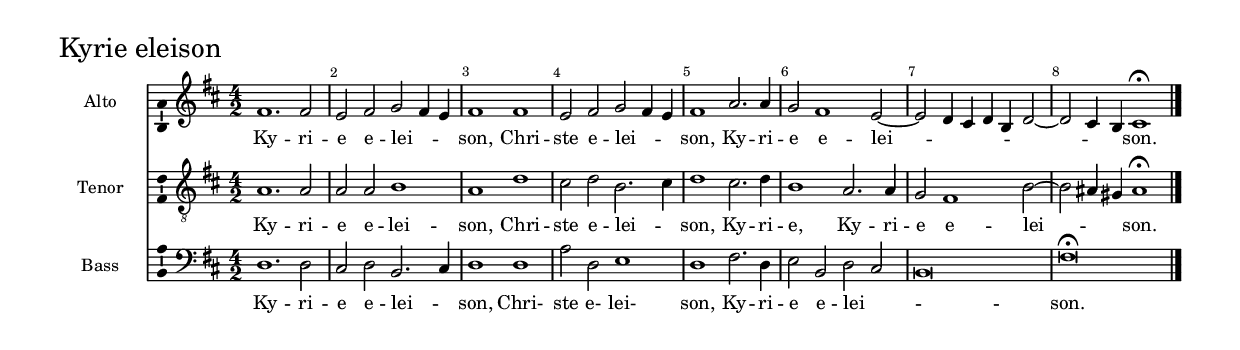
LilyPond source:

\version "2.18.2"

\include "common.ly"

kyrieAltoNotes =  \relative fis' {
  % Permit first bar number to be printed
  \bar ""

  \clef "treble" \key d \major \numericTimeSignature
  \time 4/2 
    fis1. fis2 | % 2
    e2 fis2 g2 fis4 e4 | % 3
    fis1 fis1 | % 4
    e2 fis2 g2 fis4 e4 | % 5
    fis1 a2. a4 | % 6
    g2 fis1 e2 ~ | % 7
    e2 d4 cis4 d4 b4 d2 ~ | % 8
    d2 cis4 b4 cis1 ^\fermata \bar "|."
    | % 9
}

kyrieAltoLyrics = \lyricmode { 
    Ky -- ri -- e e -- lei -- _ _ "son," 
    Chri -- ste e -- lei -- _ _ "son," 
    Ky -- ri -- e e -- lei -- _ _ _ _ _ _ _ "son." 
}

kyrieTenorNotes =  \relative a {
    \clef "treble_8" \key d \major \numericTimeSignature
    \time 4/2 a1. a2
    | % 2
    a2 a2 b1 | % 3
    a1 d1 | % 4
    cis2 d2 b2. cis4 | % 5
    d1 cis2. d4 | % 6
    b1 a2. a4 | % 7
    g2 fis1 b2 ~ | % 8
    b2 ais4 gis4 ais1 ^\fermata \bar "|."
}

kyrieTenorLyrics = \lyricmode { 
    Ky -- ri -- e e -- lei -- son, 
    Chri -- ste e -- lei -- _ son,
    Ky -- ri -- e,
    Ky -- ri -- e e -- lei --  _ _ son. 
}

kyrieBassNotes =  \relative d {
    \clef "bass" \key d \major \numericTimeSignature\time 4/2 
    d1. d2 | % 2
    cis2 d2 b2. cis4 | % 3
    d1 d1 | % 4
    a'2 d,2 e1 | % 5
    d1 fis2. d4 | % 6
    e2 b2 d2 cis2 | % 7
    b\breve | % 8
    fis'\breve ^\fermata \bar "|."
}

kyrieBassLyrics = \lyricmode { 
    Ky -- ri -- e e -- lei -- _ son,
    Chri- ste e- lei- son, 
    Ky -- ri -- e e -- lei -- _ _ son.
}


%
% Kyrie
%
\bookpart{
\score {
    <<
        \new Staff <<
            \set Staff.instrumentName = "Alto"
            \set Staff.shortInstrumentName = "A."
            \context Staff << 
                \context Voice = "kyrieAlto" {  
      \set midiInstrument = #"flute"
      \kyrieAltoNotes }
                \new Lyrics \lyricsto "kyrieAlto" \kyrieAltoLyrics
                >>
            >>
        
        \new Staff <<
            \set Staff.instrumentName = "Tenor"
            \set Staff.shortInstrumentName = "T."
            \context Staff << 
                \context Voice = "kyrieTenor" { 
      \set midiInstrument = #"clarinet"
                  \kyrieTenorNotes
                }
                \new Lyrics \lyricsto "kyrieTenor" \kyrieTenorLyrics
                >>
            >>
        
        \new Staff <<
            \set Staff.instrumentName = "Bass"
            \set Staff.shortInstrumentName = "B."
            \context Staff << 
                \context Voice = "kyrieBass" { 
      \set midiInstrument = #"bassoon"
                  \kyrieBassNotes 
                }
                \new Lyrics \lyricsto "kyrieBass" \kyrieBassLyrics
                >>
            >>
        
    >>
    \header { piece = \markup{ \fontsize #4 "Kyrie eleison" } }
    \layout {
      ragged-right = ##f
      %system-count = #1
      \override Score.SpacingSpanner.spacing-increment = #1.5
      \override Score.BarNumber.break-visibility = ##(#f #t #t)
      \context {\Staff 
        \consists Ambitus_engraver 
      }
    }
    \midi { \tempo 4 = 180 }
}
}